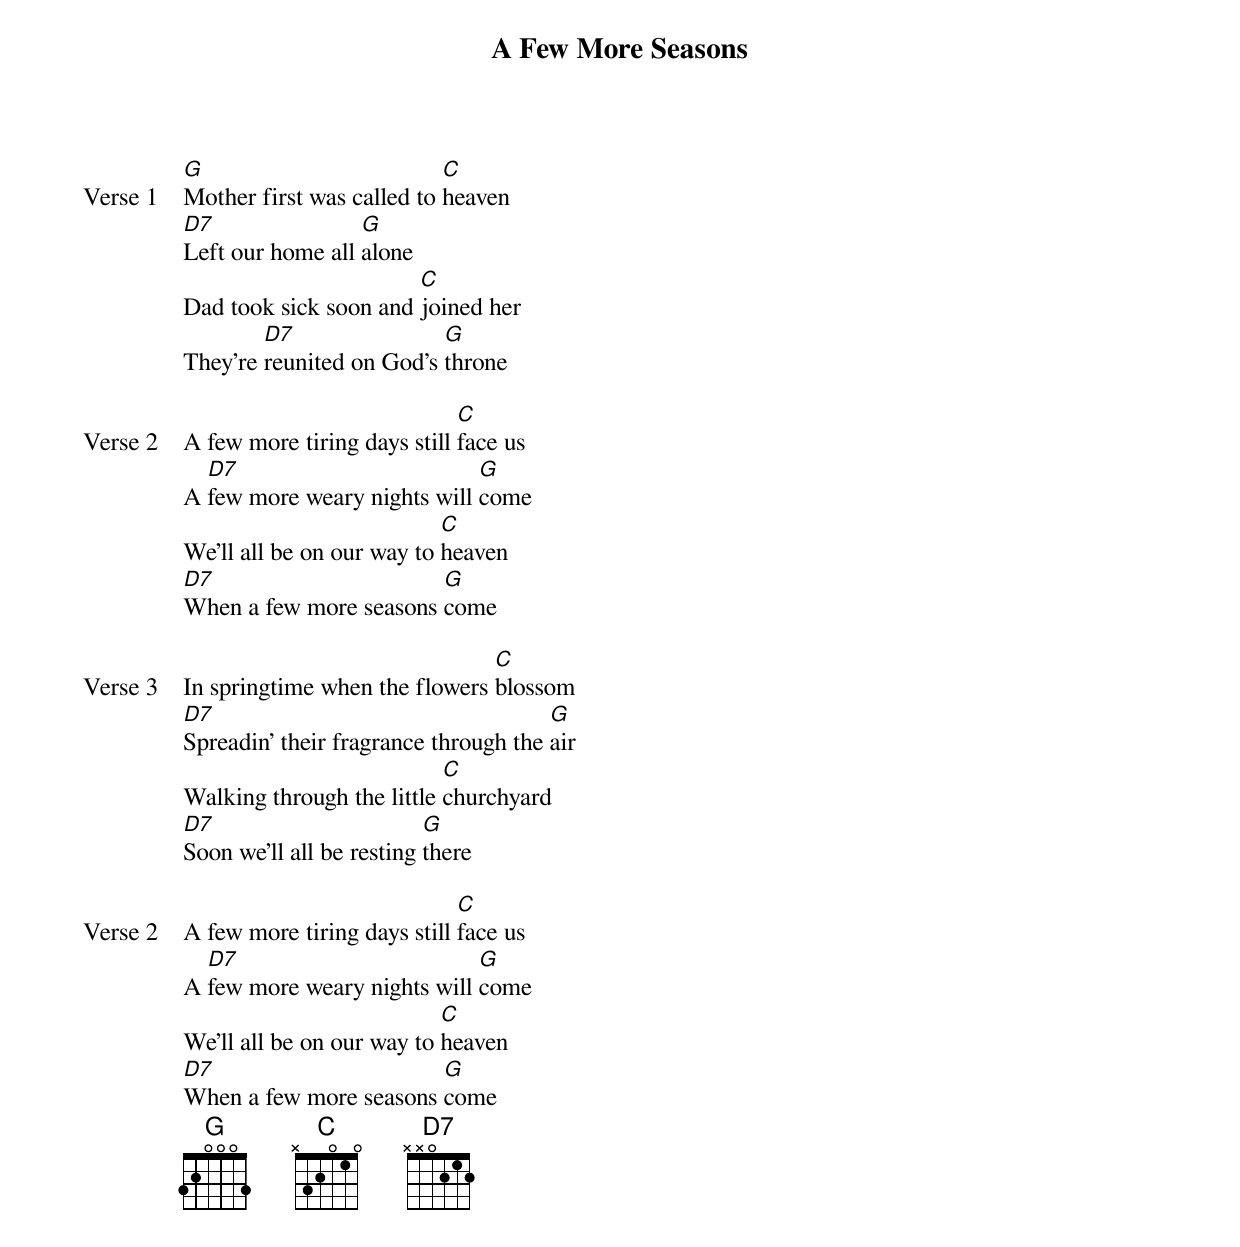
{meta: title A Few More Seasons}
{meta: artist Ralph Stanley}
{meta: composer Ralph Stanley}

{start_of_verse: Verse 1}
[G]Mother first was called to [C]heaven
[D7]Left our home all [G]alone
Dad took sick soon and [C]joined her
They're [D7]reunited on God's [G]throne
{end_of_verse}

{start_of_verse: Verse 2}
A few more tiring days still [C]face us
A [D7]few more weary nights will [G]come
We'll all be on our way to [C]heaven
[D7]When a few more seasons [G]come
{end_of_verse}

{start_of_verse: Verse 3}
In springtime when the flowers [C]blossom
[D7]Spreadin’ their fragrance through the [G]air
Walking through the little [C]churchyard
[D7]Soon we'll all be resting [G]there
{end_of_verse}

{start_of_verse: Verse 2}
A few more tiring days still [C]face us
A [D7]few more weary nights will [G]come
We'll all be on our way to [C]heaven
[D7]When a few more seasons [G]come
{end_of_verse}
